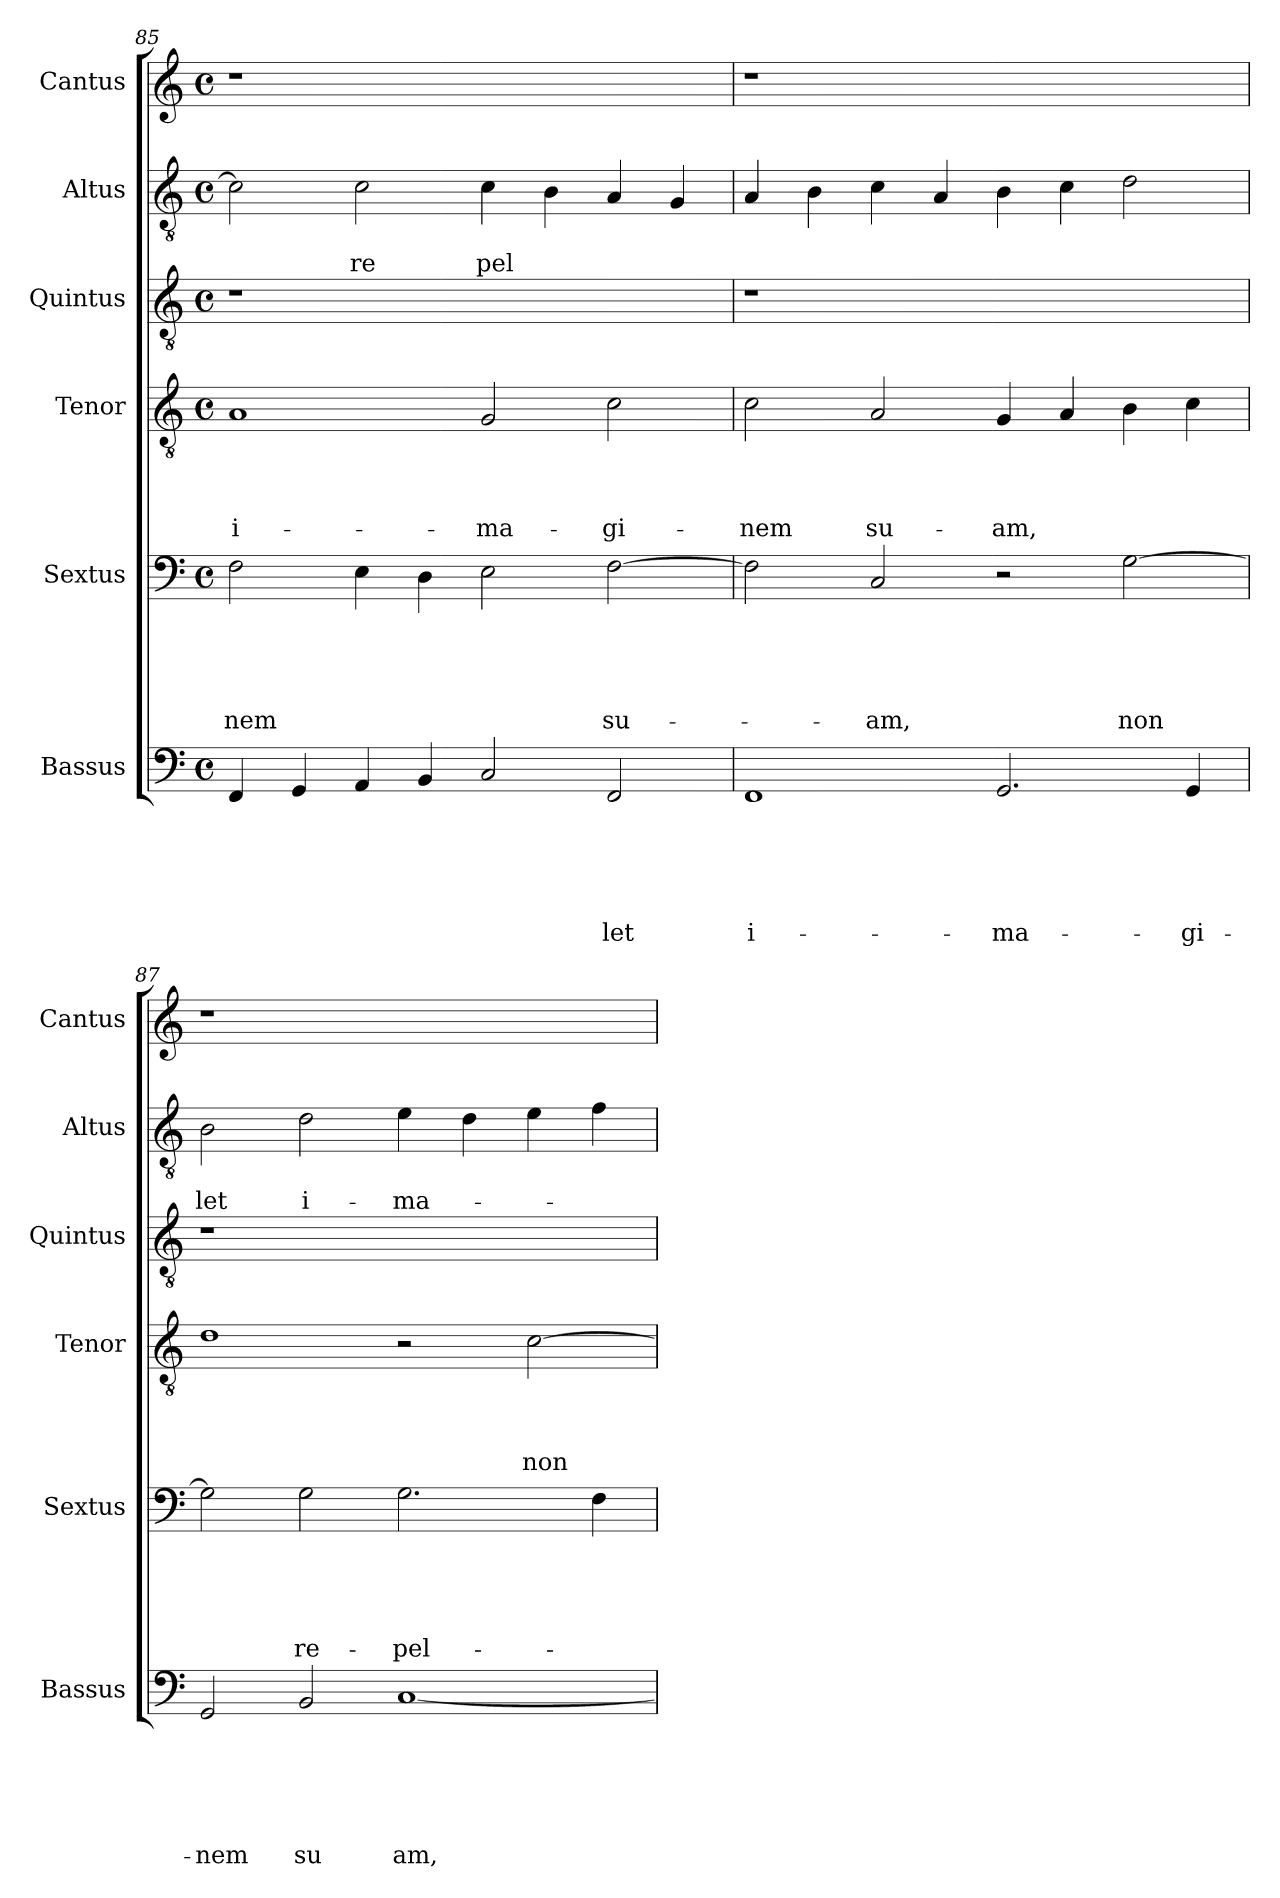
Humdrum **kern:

**kern	**text	**text	**text	**text	**text	**text	**kern	**text	**text	**text	**text	**text	**kern	**text	**text	**text	**text	**kern	**kern	**text	**text	**kern
*part6	*part6	*part6	*part6	*part6	*part6	*part6	*part5	*part5	*part5	*part5	*part5	*part5	*part4	*part4	*part4	*part4	*part4	*part3	*part2	*part2	*part2	*part1
*staff6	*staff6	*staff6	*staff6	*staff6	*staff6	*staff6	*staff5	*staff5	*staff5	*staff5	*staff5	*staff5	*staff4	*staff4	*staff4	*staff4	*staff4	*staff3	*staff2	*staff2	*staff2	*staff1
*I"Bassus	*	*	*	*	*	*	*I"Sextus	*	*	*	*	*	*I"Tenor	*	*	*	*	*I"Quintus	*I"Altus	*	*	*I"Cantus
*I'Bassus	*	*	*	*	*	*	*I'Sextus	*	*	*	*	*	*I'Tenor	*	*	*	*	*I'Quintus	*I'Altus	*	*	*I'Cantus
*clefF4	*	*	*	*	*	*	*clefF4	*	*	*	*	*	*clefGv2	*	*	*	*	*clefGv2	*clefGv2	*	*	*clefG2
*k[]	*	*	*	*	*	*	*k[]	*	*	*	*	*	*k[]	*	*	*	*	*k[]	*k[]	*	*	*k[]
*C:	*	*	*	*	*	*	*C:	*	*	*	*	*	*C:	*	*	*	*	*C:	*C:	*	*	*C:
*M4/4	*	*	*	*	*	*	*M4/4	*	*	*	*	*	*M4/4	*	*	*	*	*M4/4	*M4/4	*	*	*M4/4
*met(c)	*	*	*	*	*	*	*met(c)	*	*	*	*	*	*met(c)	*	*	*	*	*met(c)	*met(c)	*	*	*met(c)
=85	=85	=85	=85	=85	=85	=85	=85	=85	=85	=85	=85	=85	=85	=85	=85	=85	=85	=85	=85	=85	=85	=85
!	!	!	!	!	!	!	!	!	!	!	!	!LO:LY:b	!	!	!	!	!LO:LY:b	!	!	!	!	!
4FF/	.	.	.	.	.	.	2F\	.	.	.	.	-nem	1A	.	.	.	i-	1r	2c\]	.	.	1r
4GG/	.	.	.	.	.	.	.	.	.	.	.	.	.	.	.	.	.	.	.	.	.	.
!	!	!	!	!	!	!	!	!	!	!	!	!	!	!	!	!	!	!	!	!	!LO:LY:b	!
4AA/	.	.	.	.	.	.	4E\	.	.	.	.	.	.	.	.	.	.	.	2c\	.	re	.
4BB/	.	.	.	.	.	.	4D\	.	.	.	.	.	.	.	.	.	.	.	.	.	.	.
!	!	!	!	!	!	!	!	!	!	!	!	!	!	!	!	!	!LO:LY:b	!	!	!	!LO:LY:b	!
2C/	.	.	.	.	.	.	2E\	.	.	.	.	.	2G/	.	.	.	-ma-	1ryy	4c\	.	pel	1ryy
.	.	.	.	.	.	.	.	.	.	.	.	.	.	.	.	.	.	.	4B\	.	.	.
!	!	!	!	!	!	!LO:LY:b	!	!	!	!	!	!LO:LY:b	!	!	!	!	!LO:LY:b	!	!	!	!	!
2FF/	.	.	.	.	.	-let	[>2F\	.	.	.	.	su-	2c\	.	.	.	-gi-	.	4A/	.	.	.
.	.	.	.	.	.	.	.	.	.	.	.	.	.	.	.	.	.	.	4G/	.	.	.
=86!	=86!	=86!	=86!	=86!	=86!	=86!	=86!	=86!	=86!	=86!	=86!	=86!	=86!	=86!	=86!	=86!	=86!	=86!	=86!	=86!	=86!	=86!
!	!	!	!	!	!	!LO:LY:b	!	!	!	!	!	!	!	!	!	!	!LO:LY:b	!	!	!	!	!
1FF	.	.	.	.	.	i-	2F\]	.	.	.	.	.	2c\	.	.	.	-nem	1r	4A/	.	.	1r
.	.	.	.	.	.	.	.	.	.	.	.	.	.	.	.	.	.	.	4B\	.	.	.
!	!	!	!	!	!	!	!	!	!	!	!	!LO:LY:b	!	!	!	!	!LO:LY:b	!	!	!	!	!
.	.	.	.	.	.	.	2C/	.	.	.	.	-am,	2A/	.	.	.	su-	.	4c\	.	.	.
.	.	.	.	.	.	.	.	.	.	.	.	.	.	.	.	.	.	.	4A/	.	.	.
!	!	!	!	!	!	!LO:LY:b	!	!	!	!	!	!	!	!	!	!	!LO:LY:b	!	!	!	!	!
2.GG/	.	.	.	.	.	-ma-	2r	.	.	.	.	.	4G/	.	.	.	-am,	1ryy	4B\	.	.	1ryy
.	.	.	.	.	.	.	.	.	.	.	.	.	4A/	.	.	.	.	.	4c\	.	.	.
!	!	!	!	!	!	!	!	!	!	!	!	!LO:LY:b	!	!	!	!	!	!	!	!	!	!
.	.	.	.	.	.	.	[<2G\	.	.	.	.	non	4B\	.	.	.	.	.	2d\	.	.	.
!	!	!	!	!	!	!LO:LY:b	!	!	!	!	!	!	!	!	!	!	!	!	!	!	!	!
4GG/	.	.	.	.	.	-gi-	.	.	.	.	.	.	4c\	.	.	.	.	.	.	.	.	.
!!LO:PB:g=z
=87!	=87!	=87!	=87!	=87!	=87!	=87!	=87!	=87!	=87!	=87!	=87!	=87!	=87!	=87!	=87!	=87!	=87!	=87!	=87!	=87!	=87!	=87!
!	!	!	!	!	!	!LO:LY:b	!	!	!	!	!	!	!	!	!	!	!	!	!	!	!LO:LY:b	!
2GG/	.	.	.	.	.	-nem	2G\]	.	.	.	.	.	1d	.	.	.	.	1r	2B\	.	let	1r
!	!	!	!	!	!	!LO:LY:b	!	!	!	!	!	!LO:LY:b	!	!	!	!	!	!	!	!	!LO:LY:b	!
2BB/	.	.	.	.	.	su	2G\	.	.	.	.	re-	.	.	.	.	.	.	2d\	.	i-	.
!	!	!	!	!	!	!LO:LY:b	!	!	!	!	!	!LO:LY:b	!	!	!	!	!	!	!	!	!LO:LY:b	!
[<1C	.	.	.	.	.	am,	2.G\	.	.	.	.	-pel-	2r	.	.	.	.	1ryy	4e\	.	-ma-	1ryy
.	.	.	.	.	.	.	.	.	.	.	.	.	.	.	.	.	.	.	4d\	.	.	.
!	!	!	!	!	!	!	!	!	!	!	!	!	!	!	!	!	!LO:LY:b	!	!	!	!	!
.	.	.	.	.	.	.	.	.	.	.	.	.	[>2c\	.	.	.	non	.	4e\	.	.	.
.	.	.	.	.	.	.	4F\	.	.	.	.	.	.	.	.	.	.	.	4f\	.	.	.
=!	=!	=!	=!	=!	=!	=!	=!	=!	=!	=!	=!	=!	=!	=!	=!	=!	=!	=!	=!	=!	=!	=!
*-	*-	*-	*-	*-	*-	*-	*-	*-	*-	*-	*-	*-	*-	*-	*-	*-	*-	*-	*-	*-	*-	*-
